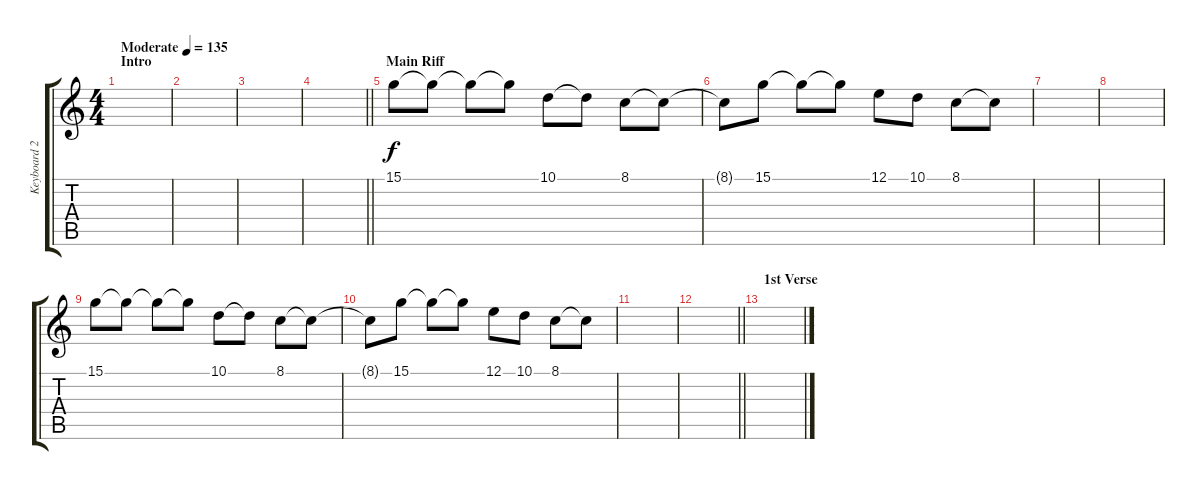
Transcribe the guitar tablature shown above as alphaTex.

\track ("Keyboard 2" "Keyboard 2") {instrument pad2warm}
\staff {score tabs}
\tuning (E4 B3 G3 D3 A2 E2) {hide}
\ts (4 4)
\section ("" "Intro")
\tempo (135 "Moderate")
\clef g2
\ks c
|
|
|
\barLineRight lightlight
|
\section ("" "Main Riff")
15.1.8 15.1{t}.8 15.1{t}.8 15.1{t}.8 10.1.8 10.1{t}.8 8.1.8 8.1{t}.8 |
8.1{t}.8 15.1.8 15.1{t}.8 15.1{t}.8 12.1.8 10.1.8 8.1.8 8.1{t}.8 |
|
|
15.1.8 15.1{t}.8 15.1{t}.8 15.1{t}.8 10.1.8 10.1{t}.8 8.1.8 8.1{t}.8 |
8.1{t}.8 15.1.8 15.1{t}.8 15.1{t}.8 12.1.8 10.1.8 8.1.8 8.1{t}.8 |
|
\barLineRight lightlight
|
\section ("" "1st Verse")
